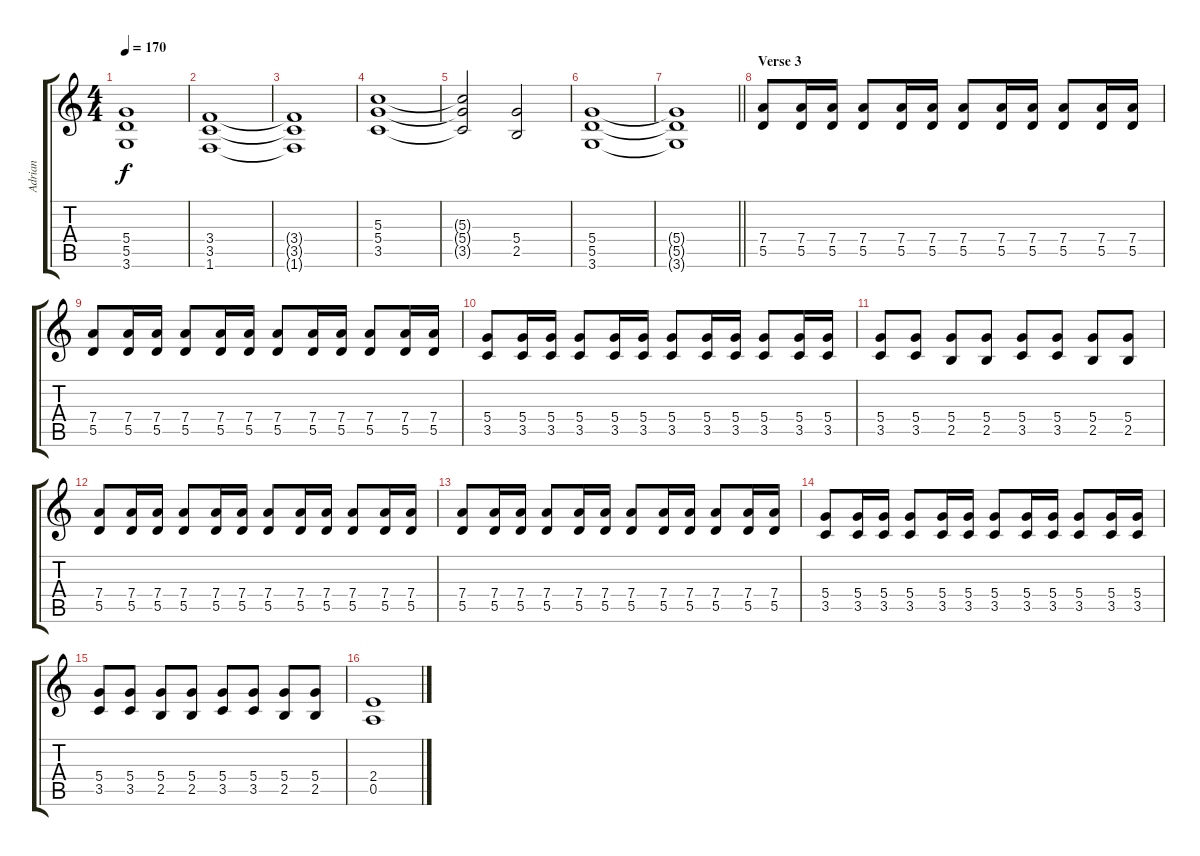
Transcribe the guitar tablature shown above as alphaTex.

\track ("Adrian" "Adrian") {instrument distortionguitar}
\staff {score tabs}
\tuning (E4 B3 G3 D3 A2 E2) {hide}
\ts (4 4)
\tempo 170
\clef g2
\ks c
(5.4{t} 5.5{t} 3.6{t}).1{dy f} |
(3.4 3.5 1.6).1 |
(3.4{t} 3.5{t} 1.6{t}).1 |
(5.3 5.4 3.5).1 |
(5.3{t} 5.4{t} 3.5{t}).2 (5.4 2.5).2 |
(5.4 5.5 3.6).1 |
\barLineRight lightlight
(5.4{t} 5.5{t} 3.6{t}).1 |
\section ("" "Verse 3")
(7.4 5.5).8 (7.4 5.5).16 (7.4 5.5).16 (7.4 5.5).8 (7.4 5.5).16 (7.4 5.5).16 (7.4 5.5).8 (7.4 5.5).16 (7.4 5.5).16 (7.4 5.5).8 (7.4 5.5).16 (7.4 5.5).16 |
(7.4 5.5).8 (7.4 5.5).16 (7.4 5.5).16 (7.4 5.5).8 (7.4 5.5).16 (7.4 5.5).16 (7.4 5.5).8 (7.4 5.5).16 (7.4 5.5).16 (7.4 5.5).8 (7.4 5.5).16 (7.4 5.5).16 |
(5.4 3.5).8 (5.4 3.5).16 (5.4 3.5).16 (5.4 3.5).8 (5.4 3.5).16 (5.4 3.5).16 (5.4 3.5).8 (5.4 3.5).16 (5.4 3.5).16 (5.4 3.5).8 (5.4 3.5).16 (5.4 3.5).16 |
(5.4 3.5).8 (5.4 3.5).8 (5.4 2.5).8 (5.4 2.5).8 (5.4 3.5).8 (5.4 3.5).8 (5.4 2.5).8 (5.4 2.5).8 |
(7.4 5.5).8 (7.4 5.5).16 (7.4 5.5).16 (7.4 5.5).8 (7.4 5.5).16 (7.4 5.5).16 (7.4 5.5).8 (7.4 5.5).16 (7.4 5.5).16 (7.4 5.5).8 (7.4 5.5).16 (7.4 5.5).16 |
(7.4 5.5).8 (7.4 5.5).16 (7.4 5.5).16 (7.4 5.5).8 (7.4 5.5).16 (7.4 5.5).16 (7.4 5.5).8 (7.4 5.5).16 (7.4 5.5).16 (7.4 5.5).8 (7.4 5.5).16 (7.4 5.5).16 |
(5.4 3.5).8 (5.4 3.5).16 (5.4 3.5).16 (5.4 3.5).8 (5.4 3.5).16 (5.4 3.5).16 (5.4 3.5).8 (5.4 3.5).16 (5.4 3.5).16 (5.4 3.5).8 (5.4 3.5).16 (5.4 3.5).16 |
(5.4 3.5).8 (5.4 3.5).8 (5.4 2.5).8 (5.4 2.5).8 (5.4 3.5).8 (5.4 3.5).8 (5.4 2.5).8 (5.4 2.5).8 |
(2.4 0.5).1
